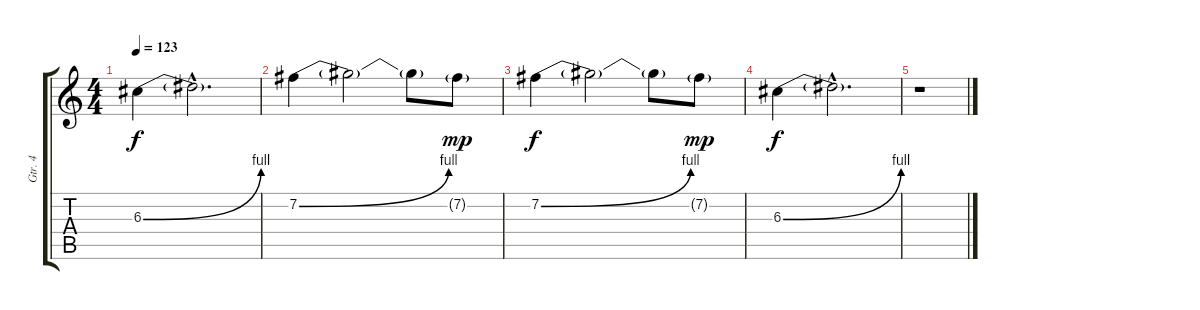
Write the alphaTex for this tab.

\track ("Gtr. 4" "Gtr. 4") {instrument distortionguitar}
\staff {score tabs}
\tuning (E4 B3 G3 D3 A2 E2) {hide}
\ts (4 4)
\tempo 123
\clef g2
\ks c
6.3{be (bend 0 0 60 4)}.4{dy f} 6.3{hac t}.2{d volume 3} |
7.2{be (bend 0 0 60 4)}.4 7.2{t}.2 7.2{t}.8 7.2{g}.8{dy mp} |
7.2{be (bend 0 0 60 4)}.4{dy f} 7.2{t}.2 7.2{t}.8 7.2{g}.8{dy mp} |
6.3{be (bend 0 0 60 4)}.4{dy f volume 0} 6.3{hac t}.2{d} |
r.1
